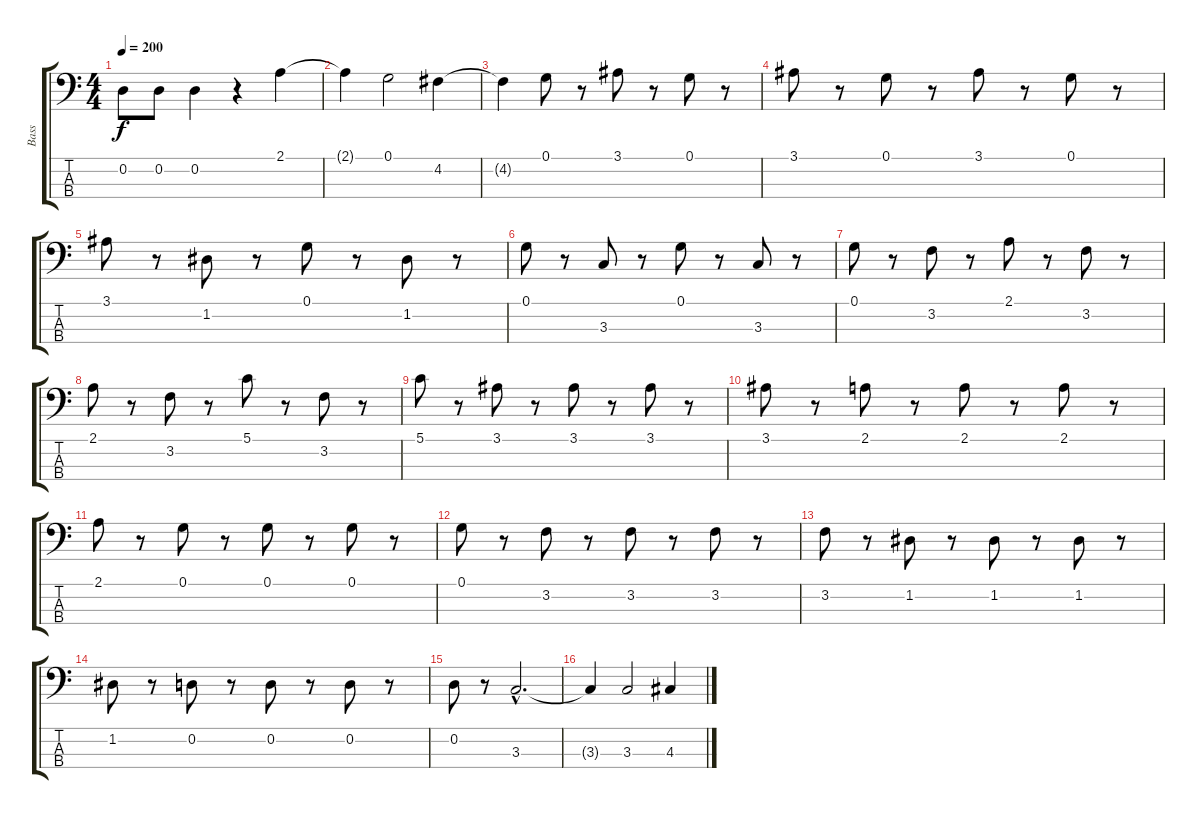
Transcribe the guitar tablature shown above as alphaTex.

\track ("Bass" "Bass") {instrument electricbassfinger}
\staff {score tabs}
\tuning (G2 D2 A1 E1) {hide}
\ts (4 4)
\tempo 200
\clef f4
\ks c
0.2.8{dy f} 0.2.8 0.2.4 r.4 2.1.4 |
2.1{t}.4 0.1.2 4.2.4 |
4.2{t}.4 0.1.8 r.8 3.1.8 r.8 0.1.8 r.8 |
3.1.8 r.8 0.1.8 r.8 3.1.8 r.8 0.1.8 r.8 |
3.1.8 r.8 1.2.8 r.8 0.1.8 r.8 1.2.8 r.8 |
0.1.8 r.8 3.3.8 r.8 0.1.8 r.8 3.3.8 r.8 |
0.1.8 r.8 3.2.8 r.8 2.1.8 r.8 3.2.8 r.8 |
2.1.8 r.8 3.2.8 r.8 5.1.8 r.8 3.2.8 r.8 |
5.1.8 r.8 3.1.8 r.8 3.1.8 r.8 3.1.8 r.8 |
3.1.8 r.8 2.1.8 r.8 2.1.8 r.8 2.1.8 r.8 |
2.1.8 r.8 0.1.8 r.8 0.1.8 r.8 0.1.8 r.8 |
0.1.8 r.8 3.2.8 r.8 3.2.8 r.8 3.2.8 r.8 |
3.2.8 r.8 1.2.8 r.8 1.2.8 r.8 1.2.8 r.8 |
1.2.8 r.8 0.2.8 r.8 0.2.8 r.8 0.2.8 r.8 |
0.2.8 r.8 3.3{hac}.2{d} |
3.3{t}.4 3.3.2 4.3.4
